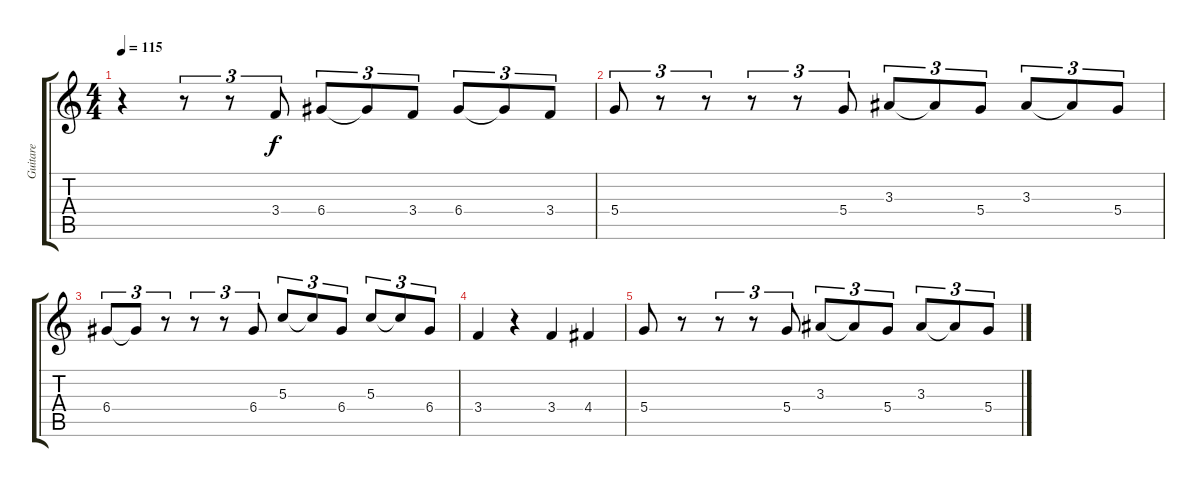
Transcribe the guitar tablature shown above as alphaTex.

\track ("Guitare" "Guitare") {instrument acousticguitarsteel}
\staff {score tabs}
\tuning (E4 B3 G3 D3 A2 E2) {hide}
\ts (4 4)
\tempo 115
\clef g2
\ks c
r.4{dy f} r.8{tu (3 2)} r.8{tu (3 2)} 3.4.8{tu (3 2)} 6.4.8{tu (3 2)} 6.4{t}.8{tu (3 2)} 3.4.8{tu (3 2)} 6.4.8{tu (3 2)} 6.4{t}.8{tu (3 2)} 3.4.8{tu (3 2)} |
5.4.8{tu (3 2)} r.8{tu (3 2)} r.8{tu (3 2)} r.8{tu (3 2)} r.8{tu (3 2)} 5.4.8{tu (3 2)} 3.3.8{tu (3 2)} 3.3{t}.8{tu (3 2)} 5.4.8{tu (3 2)} 3.3.8{tu (3 2)} 3.3{t}.8{tu (3 2)} 5.4.8{tu (3 2)} |
6.4.8{tu (3 2)} 6.4{t}.8{tu (3 2)} r.8{tu (3 2)} r.8{tu (3 2)} r.8{tu (3 2)} 6.4.8{tu (3 2)} 5.3.8{tu (3 2)} 5.3{t}.8{tu (3 2)} 6.4.8{tu (3 2)} 5.3.8{tu (3 2)} 5.3{t}.8{tu (3 2)} 6.4.8{tu (3 2)} |
3.4.4 r.4 3.4.4 4.4.4 |
5.4.8 r.8 r.8{tu (3 2)} r.8{tu (3 2)} 5.4.8{tu (3 2)} 3.3.8{tu (3 2)} 3.3{t}.8{tu (3 2)} 5.4.8{tu (3 2)} 3.3.8{tu (3 2)} 3.3{t}.8{tu (3 2)} 5.4.8{tu (3 2)}
